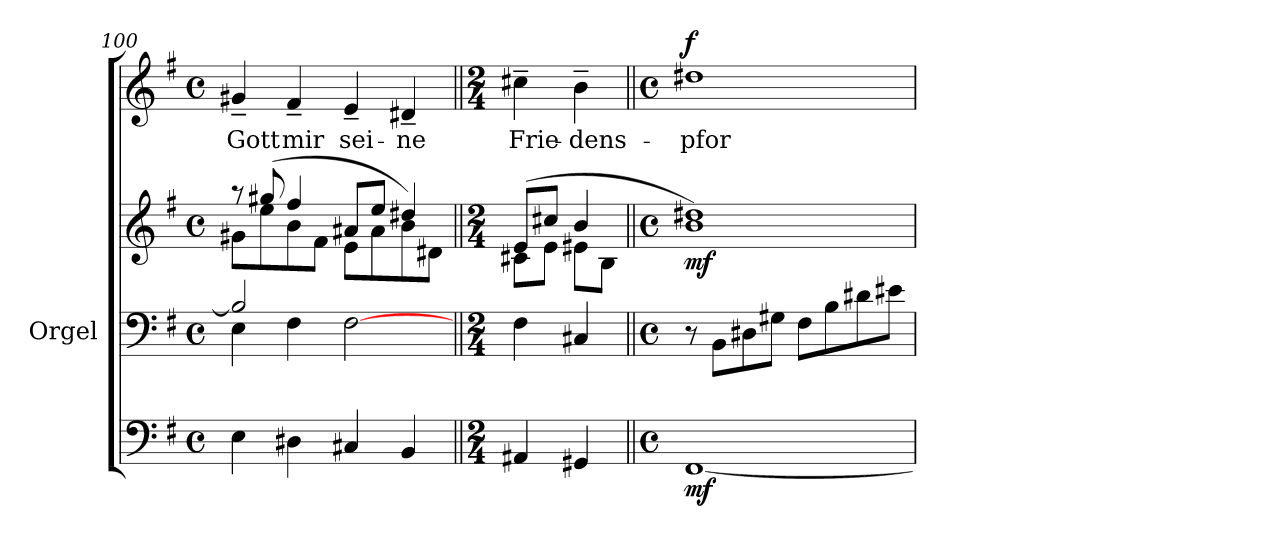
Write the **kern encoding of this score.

**kern	**dynam	**kern	**kern	**dynam	**kern	**text	**dynam
*part3	*part3	*part2	*part2	*part2	*part1	*part1	*part1
*staff4	*staff4	*staff3	*staff2	*staff2/3	*staff1	*staff1	*staff1
*	*	*I"Orgel	*	*	*	*	*
*	*	*I'Org.	*	*	*	*	*
!!LO:PB:g=z
*clefF4	*	*clefF4	*clefG2	*	*clefG2	*	*
*k[f#]	*	*k[f#]	*k[f#]	*	*k[f#]	*	*
*G:	*	*G:	*G:	*	*G:	*	*
*M4/4	*	*M4/4	*M4/4	*	*M4/4	*	*
*met(c)	*	*met(c)	*met(c)	*	*met(c)	*	*
=100	=100	=100	=100	=100	=100	=100	=100
*	*	*^	*^	*	*	*	*
!	!	!	!	!	!	!	!	!LO:LY:b	!
4E\	.	2B/]	4E\	8raa	8g#X\L	.	4g#X~>/	Gott	.
.	.	.	.	(8gg#X/	8ee\	.	.	.	.
!	!	!	!	!	!	!	!	!LO:LY:b	!
4D#X\	.	.	4F#\	4ff#/	8b\	.	4f#~>/	mir	.
.	.	.	.	.	8f#\J	.	.	.	.
!	!	!	!	!	!	!	!	!LO:LY:b	!
4C#X/	.	2ryy	[>2F#\	8a#X/L	8e\L	.	4e~>/	sei-	.
.	.	.	.	8ee/J	8a#\	.	.	.	.
!	!	!	!	!	!	!	!	!LO:LY:b	!
4BB/	.	.	.	4dd#X/)	8b\	.	4d#X~>/	-ne	.
.	.	.	.	.	8d#X\J	.	.	.	.
*	*	*v	*v	*	*	*	*	*	*
=101||	=101||	=101||	=101||	=101||	=101||	=101||	=101||	=101||
*M2/4	*	*M2/4	*M2/4	*	*	*M2/4	*	*
!	!	!	!	!	!	!	!LO:LY:b	!
4AA#X/	.	4F#\	(>8e/L	8c#X\L	.	4cc#X~>\	Frie-	.
.	.	.	8cc#X/J	8e\J	.	.	.	.
!	!	!	!	!	!	!	!LO:LY:b	!
4GG#X/	.	4C#X/	4b/	8e#X\L	.	4b~>\	-dens-	.
.	.	.	.	8B\J	.	.	.	.
*	*	*	*v	*v	*	*	*	*
=102||	=102||	=102||	=102||	=102||	=102||	=102||	=102||
*M4/4	*	*M4/4	*M4/4	*	*M4/4	*	*
*met(c)	*	*met(c)	*met(c)	*	*met(c)	*	*
*	*	*	*^	*	*	*	*
!	!LO:DY:b	!	!	!	!LO:DY:b	!	!LO:LY:b	!LO:DY:a
*	*	*	*v	*v	*	*	*	*
[1FF#	mf	8r	1b 1dd#X)	mf	1dd#X	-pfor-	f
.	.	8BB\L	.	.	.	.	.
.	.	8D#X\	.	.	.	.	.
.	.	8G#X\J	.	.	.	.	.
.	.	8F#\L	.	.	.	.	.
.	.	8B\	.	.	.	.	.
.	.	8d#X\	.	.	.	.	.
.	.	8e#X\J	.	.	.	.	.
=	=	=	=	=	=	=	=
*-	*-	*-	*-	*-	*-	*-	*-
